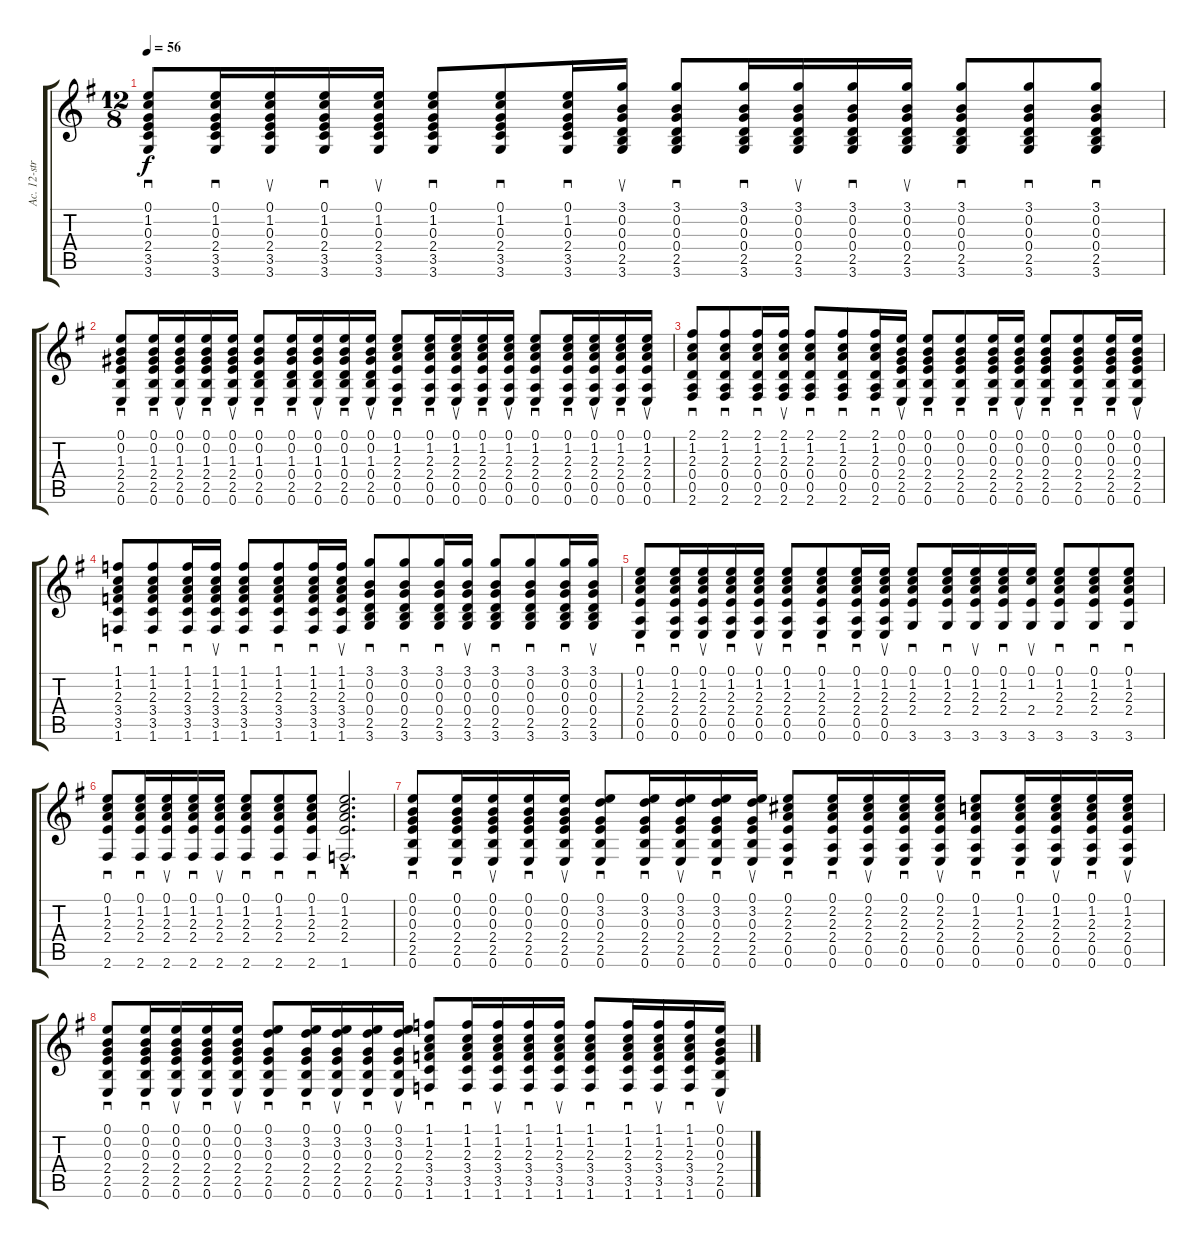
\track ("Ac. 12-str. Gtr." "Ac. 12-str") {instrument acousticguitarnylon}
\staff {score tabs}
\tuning (E4 B3 G3 D3 A2 E2) {hide}
\ts (12 8)
\tempo 56
\clef g2
\ks g
(0.1 1.2 0.3 2.4 3.5 3.6).8{sd dy f} (0.1 1.2 0.3 2.4 3.5 3.6).16{sd} (0.1 1.2 0.3 2.4 3.5 3.6).16{su} (0.1 1.2 0.3 2.4 3.5 3.6).16{sd} (0.1 1.2 0.3 2.4 3.5 3.6).16{su} (0.1 1.2 0.3 2.4 3.5 3.6).8{sd} (0.1 1.2 0.3 2.4 3.5 3.6).8{sd} (0.1 1.2 0.3 2.4 3.5 3.6).16{sd} (3.1 0.2 0.3 0.4 2.5 3.6).16{su} (3.1 0.2 0.3 0.4 2.5 3.6).8{sd} (3.1 0.2 0.3 0.4 2.5 3.6).16{sd} (3.1 0.2 0.3 0.4 2.5 3.6).16{su} (3.1 0.2 0.3 0.4 2.5 3.6).16{sd} (3.1 0.2 0.3 0.4 2.5 3.6).16{su} (3.1 0.2 0.3 0.4 2.5 3.6).8{sd} (3.1 0.2 0.3 0.4 2.5 3.6).8{sd} (3.1 0.2 0.3 0.4 2.5 3.6).8{sd} |
(0.1 0.2 1.3 2.4 2.5 0.6).8{sd} (0.1 0.2 1.3 2.4 2.5 0.6).16{sd} (0.1 0.2 1.3 2.4 2.5 0.6).16{su} (0.1 0.2 1.3 2.4 2.5 0.6).16{sd} (0.1 0.2 1.3 2.4 2.5 0.6).16{su} (0.1 0.2 1.3 0.4 2.5 0.6).8{sd} (0.1 0.2 1.3 0.4 2.5 0.6).16{sd} (0.1 0.2 1.3 0.4 2.5 0.6).16{su} (0.1 0.2 1.3 0.4 2.5 0.6).16{sd} (0.1 0.2 1.3 0.4 2.5 0.6).16{su} (0.1 1.2 2.3 2.4 0.5 0.6).8{sd} (0.1 1.2 2.3 2.4 0.5 0.6).16{sd} (0.1 1.2 2.3 2.4 0.5 0.6).16{su} (0.1 1.2 2.3 2.4 0.5 0.6).16{sd} (0.1 1.2 2.3 2.4 0.5 0.6).16{su} (0.1 1.2 2.3 2.4 0.5 0.6).8{sd} (0.1 1.2 2.3 2.4 0.5 0.6).16{sd} (0.1 1.2 2.3 2.4 0.5 0.6).16{su} (0.1 1.2 2.3 2.4 0.5 0.6).16{sd} (0.1 1.2 2.3 2.4 0.5 0.6).16{su} |
(2.1 1.2 2.3 0.4 0.5 2.6).8{sd} (2.1 1.2 2.3 0.4 0.5 2.6).8{sd} (2.1 1.2 2.3 0.4 0.5 2.6).16{sd} (2.1 1.2 2.3 0.4 0.5 2.6).16{su} (2.1 1.2 2.3 0.4 0.5 2.6).8{sd} (2.1 1.2 2.3 0.4 0.5 2.6).8{sd} (2.1 1.2 2.3 0.4 0.5 2.6).16{sd} (0.1 0.2 0.3 2.4 2.5 0.6).16{su} (0.1 0.2 0.3 2.4 2.5 0.6).8{sd} (0.1 0.2 0.3 2.4 2.5 0.6).8{sd} (0.1 0.2 0.3 2.4 2.5 0.6).16{sd} (0.1 0.2 0.3 2.4 2.5 0.6).16{su} (0.1 0.2 0.3 2.4 2.5 0.6).8{sd} (0.1 0.2 0.3 2.4 2.5 0.6).8{sd} (0.1 0.2 0.3 2.4 2.5 0.6).16{sd} (0.1 0.2 0.3 2.4 2.5 0.6).16{su} |
(1.1 1.2 2.3 3.4 3.5 1.6).8{sd} (1.1 1.2 2.3 3.4 3.5 1.6).8{sd} (1.1 1.2 2.3 3.4 3.5 1.6).16{sd} (1.1 1.2 2.3 3.4 3.5 1.6).16{su} (1.1 1.2 2.3 3.4 3.5 1.6).8{sd} (1.1 1.2 2.3 3.4 3.5 1.6).8{sd} (1.1 1.2 2.3 3.4 3.5 1.6).16{sd} (1.1 1.2 2.3 3.4 3.5 1.6).16{su} (3.1 0.2 0.3 0.4 2.5 3.6).8{sd} (3.1 0.2 0.3 0.4 2.5 3.6).8{sd} (3.1 0.2 0.3 0.4 2.5 3.6).16{sd} (3.1 0.2 0.3 0.4 2.5 3.6).16{su} (3.1 0.2 0.3 0.4 2.5 3.6).8{sd} (3.1 0.2 0.3 0.4 2.5 3.6).8{sd} (3.1 0.2 0.3 0.4 2.5 3.6).16{sd} (3.1 0.2 0.3 0.4 2.5 3.6).16{su} |
(0.1 1.2 2.3 2.4 0.5 0.6).8{sd} (0.1 1.2 2.3 2.4 0.5 0.6).16{sd} (0.1 1.2 2.3 2.4 0.5 0.6).16{su} (0.1 1.2 2.3 2.4 0.5 0.6).16{sd} (0.1 1.2 2.3 2.4 0.5 0.6).16{su} (0.1 1.2 2.3 2.4 0.5 0.6).8{sd} (0.1 1.2 2.3 2.4 0.5 0.6).8{sd} (0.1 1.2 2.3 2.4 0.5 0.6).16{sd} (0.1 1.2 2.3 2.4 0.5 0.6).16{su} (0.1 1.2 2.3 2.4 3.6).8{sd} (0.1 1.2 2.3 2.4 3.6).16{sd} (0.1 1.2 2.3 2.4 3.6).16{su} (0.1 1.2 2.3 2.4 3.6).16{sd} (0.1 1.2 2.4 3.6).16{su} (0.1 1.2 2.3 2.4 3.6).8{sd} (0.1 1.2 2.3 2.4 3.6).8{sd} (0.1 1.2 2.3 2.4 3.6).8{sd} |
(0.1 1.2 2.3 2.4 2.6).8{sd} (0.1 1.2 2.3 2.4 2.6).16{sd} (0.1 1.2 2.3 2.4 2.6).16{su} (0.1 1.2 2.3 2.4 2.6).16{sd} (0.1 1.2 2.3 2.4 2.6).16{su} (0.1 1.2 2.3 2.4 2.6).8{sd} (0.1 1.2 2.3 2.4 2.6).8{sd} (0.1 1.2 2.3 2.4 2.6).8{sd} (0.1{hac} 1.2{hac} 2.3{hac} 2.4{hac} 1.6{hac}).2{d sd} |
\ks eminor
(0.1 0.2 0.3 2.4 2.5 0.6).8{sd} (0.1 0.2 0.3 2.4 2.5 0.6).16{sd} (0.1 0.2 0.3 2.4 2.5 0.6).16{su} (0.1 0.2 0.3 2.4 2.5 0.6).16{sd} (0.1 0.2 0.3 2.4 2.5 0.6).16{su} (0.1 3.2 0.3 2.4 2.5 0.6).8{sd} (0.1 3.2 0.3 2.4 2.5 0.6).16{sd} (0.1 3.2 0.3 2.4 2.5 0.6).16{su} (0.1 3.2 0.3 2.4 2.5 0.6).16{sd} (0.1 3.2 0.3 2.4 2.5 0.6).16{su} (0.1 2.2 2.3 2.4 0.5 0.6).8{sd} (0.1 2.2 2.3 2.4 0.5 0.6).16{sd} (0.1 2.2 2.3 2.4 0.5 0.6).16{su} (0.1 2.2 2.3 2.4 0.5 0.6).16{sd} (0.1 2.2 2.3 2.4 0.5 0.6).16{su} (0.1 1.2 2.3 2.4 0.5 0.6).8{sd} (0.1 1.2 2.3 2.4 0.5 0.6).16{sd} (0.1 1.2 2.3 2.4 0.5 0.6).16{su} (0.1 1.2 2.3 2.4 0.5 0.6).16{sd} (0.1 1.2 2.3 2.4 0.5 0.6).16{su} |
(0.1 0.2 0.3 2.4 2.5 0.6).8{sd} (0.1 0.2 0.3 2.4 2.5 0.6).16{sd} (0.1 0.2 0.3 2.4 2.5 0.6).16{su} (0.1 0.2 0.3 2.4 2.5 0.6).16{sd} (0.1 0.2 0.3 2.4 2.5 0.6).16{su} (0.1 3.2 0.3 2.4 2.5 0.6).8{sd} (0.1 3.2 0.3 2.4 2.5 0.6).16{sd} (0.1 3.2 0.3 2.4 2.5 0.6).16{su} (0.1 3.2 0.3 2.4 2.5 0.6).16{sd} (0.1 3.2 0.3 2.4 2.5 0.6).16{su} (1.1 1.2 2.3 3.4 3.5 1.6).8{sd} (1.1 1.2 2.3 3.4 3.5 1.6).16{sd} (1.1 1.2 2.3 3.4 3.5 1.6).16{su} (1.1 1.2 2.3 3.4 3.5 1.6).16{sd} (1.1 1.2 2.3 3.4 3.5 1.6).16{su} (1.1 1.2 2.3 3.4 3.5 1.6).8{sd} (1.1 1.2 2.3 3.4 3.5 1.6).16{sd} (1.1 1.2 2.3 3.4 3.5 1.6).16{su} (1.1 1.2 2.3 3.4 3.5 1.6).16{sd} (0.1 0.2 0.3 2.4 2.5 0.6).16{su}
